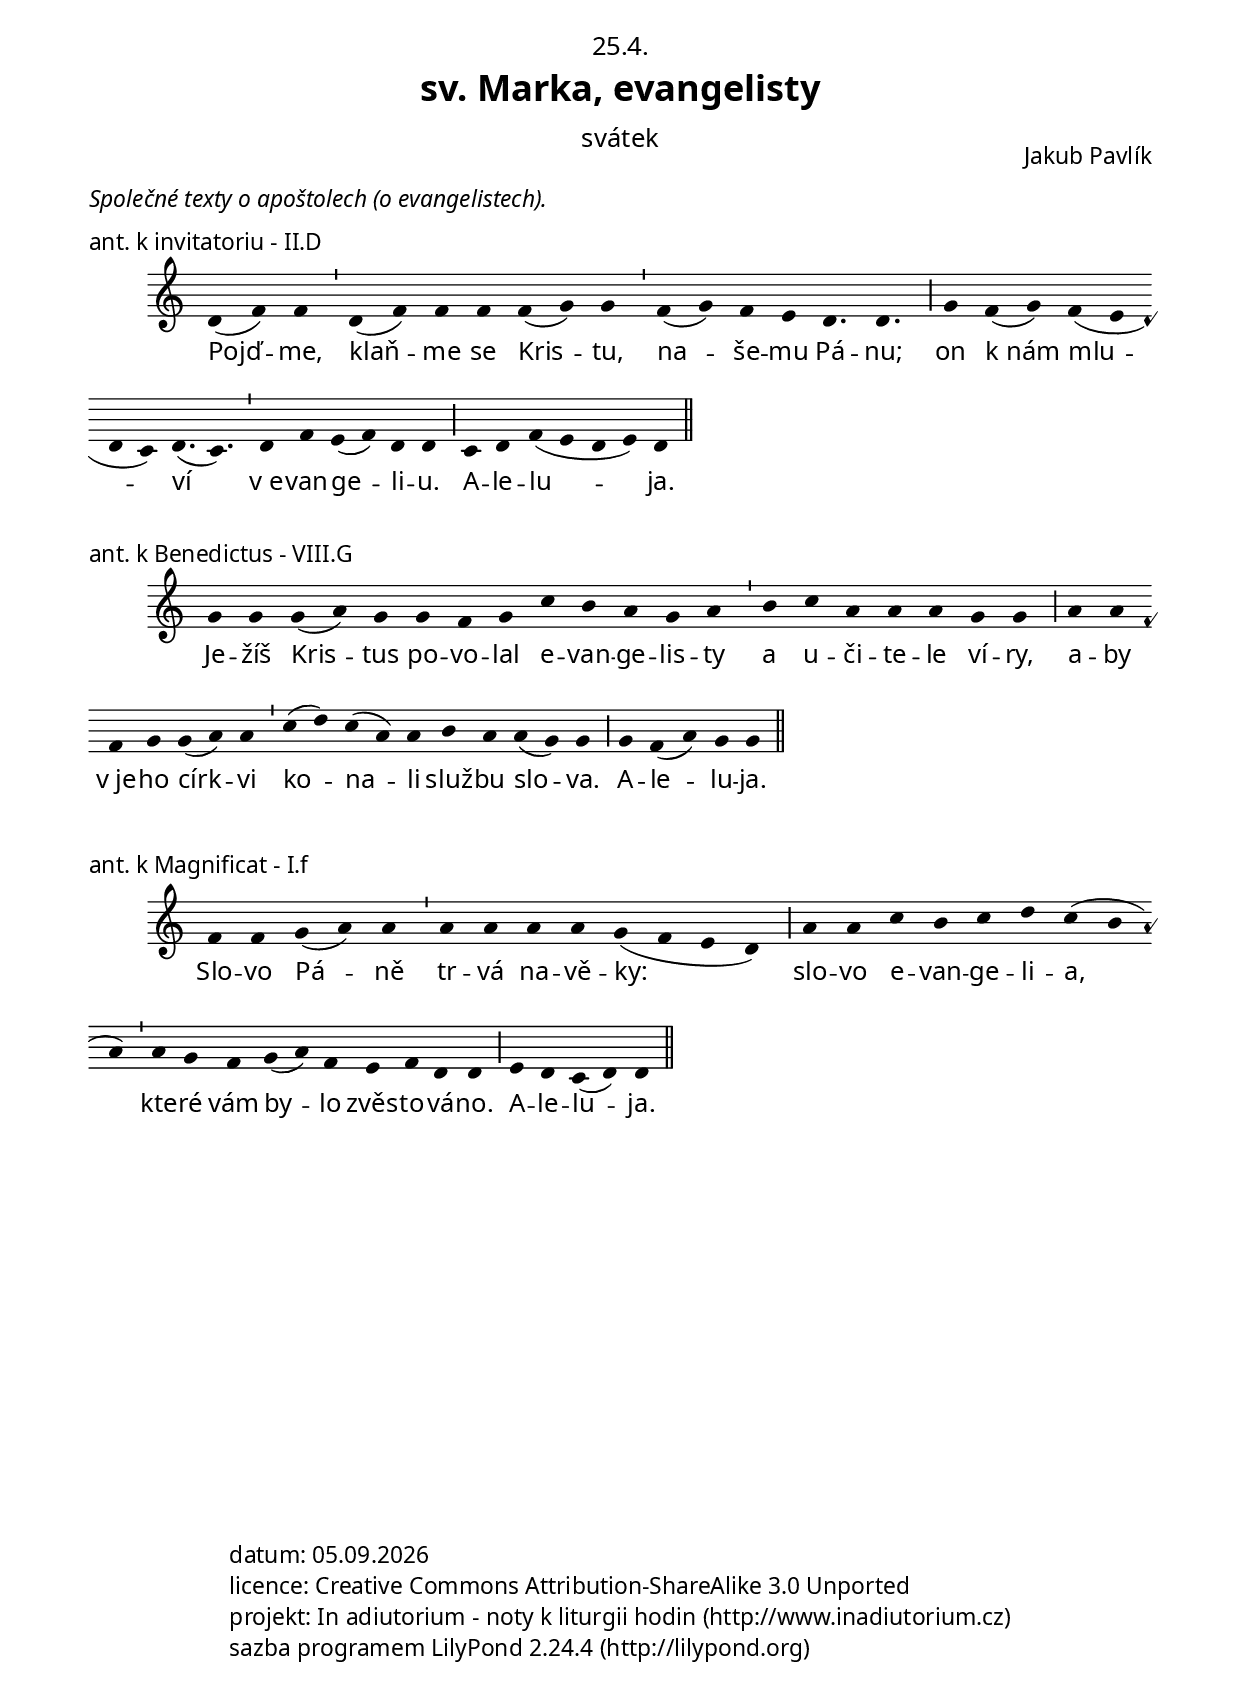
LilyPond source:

\version "2.15.37"

\include "../spolecne.ly"

\header {
  title = \markup\titleSvatek
            "sv. Marka, evangelisty"
            "svátek"
            25.4.
  composer = "Jakub Pavlík"
}

% tak diurnál 1994; diurnál 2007 odkazuje na commune apoštolů
% a texty společné evangelistům tiskne vždy znovu,
% jako čtyřsvazkové vydání
\markup\communia #'(#:evangelista)

\score {
  \relative c' {
    \choralniRezim
    d4( f) f \barMin
    d( f) f f f( g) g \barMin f( g) f e d4. d \barMaior
    g4 f( g) f( e d c) d4.( c) \barMin d4 f e( f) d d \barMaior
    c d f( e d e) d \barFinalis
  }
  \addlyrics {
    Pojď -- me, klaň -- me se Kris -- tu, na -- še -- mu Pá -- nu;
    on k_nám mlu -- ví v_e -- van -- ge -- li -- u.
    A -- le -- lu -- ja.
  }
  \header {
    quid = "ant. k invitatoriu"
    modus = "II"
    differentia = "D"
    psalmus = ""
    id = "invit"
    piece = \markup {\sestavTitulekBezZalmu}
  }
}

\score {
  \relative c'' {
    \choralniRezim
    g4 g g( a) g g f g c b a g a \barMin
    b c a a a g g \barMaior
    a a f g g( a) a \barMin
    c( d) c( a) a b a a( g) g \barMaior
    g f( a) g g \barFinalis
  }
  \addlyrics {
    Je -- žíš Kris -- tus
    po -- vo -- lal e -- van -- ge -- lis -- ty
    a u -- či -- te -- le ví -- ry,
    a -- by v_je -- ho círk -- vi
    ko -- na -- li služ -- bu slo -- va.
    A -- le -- lu -- ja.
  }
  \header {
    quid = "ant. k Benedictus"
    modus = "VIII"
    differentia = "G"
    psalmus = ""
    id = "aben"
    piece = \markup {\sestavTitulekBezZalmu}
  }
}

\score {
  \relative c' {
    \choralniRezim
    f4 f g( a) a \barMin a a a a g( f e d) \barMaior
    a' a c b c d c( b a) \barMin
    a g f g( a) f e f d d \barMaior
    e d c( d) d \barFinalis
  }
  \addlyrics {
    Slo -- vo Pá -- ně tr -- vá na -- vě -- ky:
    slo -- vo e -- van -- ge -- li -- a,
    kte -- ré vám by -- lo zvěs -- to -- vá -- no.
    A -- le -- lu -- ja.
  }
  \header {
    quid = "ant. k Magnificat"
    modus = "I"
    differentia = "f"
    psalmus = ""
    id = "amag"
    piece = \markup {\sestavTitulekBezZalmu}
  }
}